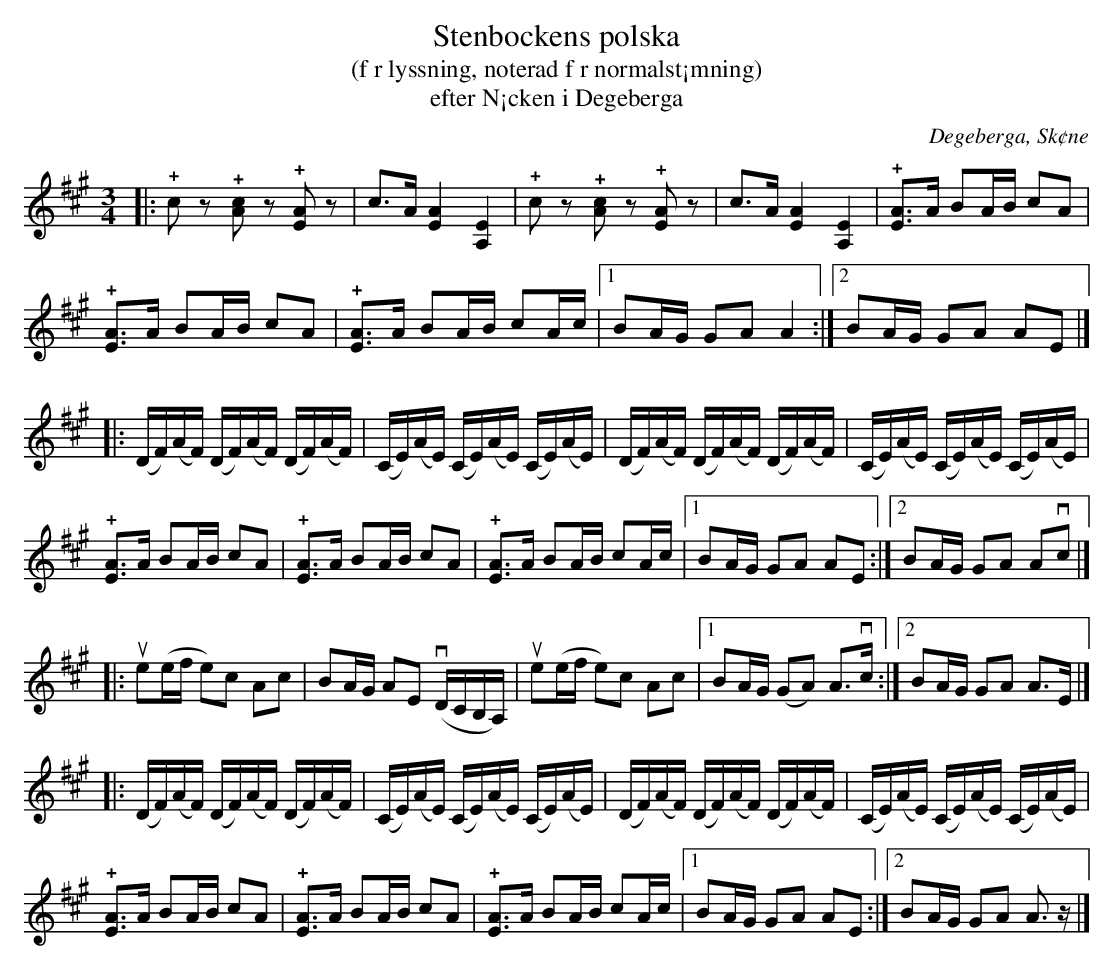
X:1
T:Stenbockens polska
T:(f r lyssning, noterad f r normalst¡mning)
T:efter N¡cken i Degeberga
O:Degeberga, Sk¢ne
M:3/4
L:1/4
Q:110
K:A
[L:1/8]|: !+!cz !+![Ac]z !+![EA]z | c>A [EA]2 [A,E]2 | !+!cz !+![Ac]z !+![EA]z | c>A [EA]2 [A,E]2 | !+![EA]>A BA/B/ cA |
 !+![EA]>A BA/B/ cA | !+![EA]>A BA/B/ cA/c/ |1 BA/G/ GA A2 :|2 BA/G/ GA AE |]
[L:1/16]|: (DF)(AF) (DF)(AF) (DF)(AF) | (CE)(AE) (CE)(AE) (CE)(AE) | (DF)(AF) (DF)(AF) (DF)(AF) | (CE)(AE) (CE)(AE) (CE)(AE) |
[L:1/8] !+![EA]>A BA/B/ cA | !+![EA]>A BA/B/ cA | !+![EA]>A BA/B/ cA/c/ |1 BA/G/ GA AE :|2 BA/G/ GA Avc |]
[L:1/8] |: ue(e/f/ e)c Ac | BA/G/ AE v(D/C/B,/A,/) | ue(e/f/ e)c Ac |1 BA/G/ (GA) A>vc :|2 BA/G/ GA A>E |]
[L:1/16]|: (DF)(AF) (DF)(AF) (DF)(AF) | (CE)(AE) (CE)(AE) (CE)(AE) | (DF)(AF) (DF)(AF) (DF)(AF) | (CE)(AE) (CE)(AE) (CE)(AE) |
[L:1/8] !+![EA]>A BA/B/ cA | !+![EA]>A BA/B/ cA | !+![EA]>A BA/B/ cA/c/ |1 BA/G/ GA AE :|2 BA/G/ GA A>z |]
